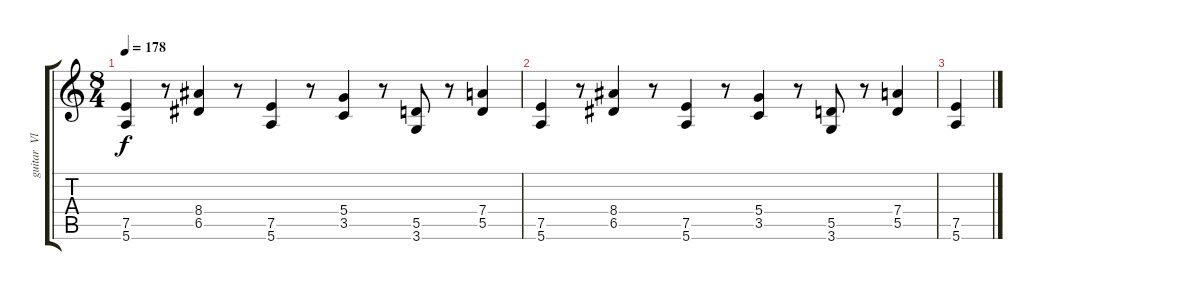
\track ("guitar  Vladimir Antipov" "guitar  Vl") {instrument distortionguitar}
\staff {score tabs}
\tuning (E4 B3 G3 D3 A2 E2) {hide}
\ts (8 4)
\tempo 178
\clef g2
\ks c
(7.5 5.6).4{dy f} r.8 (8.4 6.5).4 r.8 (7.5 5.6).4 r.8 (5.4 3.5).4 r.8 (5.5 3.6).8 r.8 (7.4 5.5).4 |
(7.5 5.6).4 r.8 (8.4 6.5).4 r.8 (7.5 5.6).4 r.8 (5.4 3.5).4 r.8 (5.5 3.6).8 r.8 (7.4 5.5).4 |
(7.5 5.6).4
